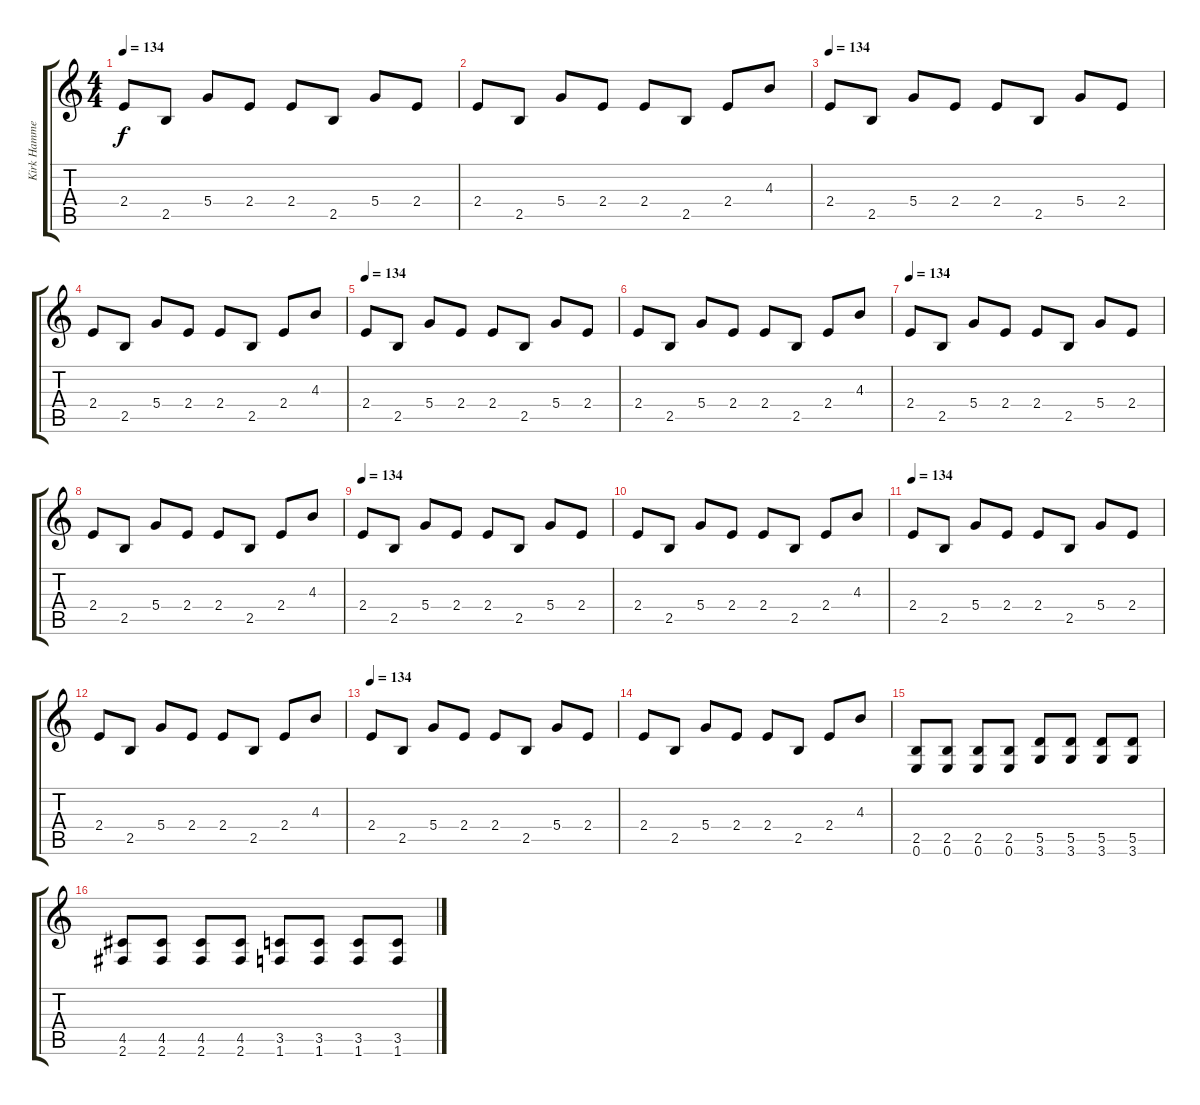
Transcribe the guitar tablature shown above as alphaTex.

\track ("Kirk Hammet" "Kirk Hamme") {instrument overdrivenguitar}
\staff {score tabs}
\tuning (E4 B3 G3 D3 A2 E2) {hide}
\ts (4 4)
\tempo 134
\clef g2
\ks c
2.4.8{dy f} 2.5.8 5.4.8 2.4.8 2.4.8 2.5.8 5.4.8 2.4.8 |
2.4.8 2.5.8 5.4.8 2.4.8 2.4.8 2.5.8 2.4.8 4.3.8 |
\tempo 134
2.4.8 2.5.8 5.4.8 2.4.8 2.4.8 2.5.8 5.4.8 2.4.8 |
2.4.8 2.5.8 5.4.8 2.4.8 2.4.8 2.5.8 2.4.8 4.3.8 |
\tempo 134
2.4.8 2.5.8 5.4.8 2.4.8 2.4.8 2.5.8 5.4.8 2.4.8 |
2.4.8 2.5.8 5.4.8 2.4.8 2.4.8 2.5.8 2.4.8 4.3.8 |
\tempo 134
2.4.8 2.5.8 5.4.8 2.4.8 2.4.8 2.5.8 5.4.8 2.4.8 |
2.4.8 2.5.8 5.4.8 2.4.8 2.4.8 2.5.8 2.4.8 4.3.8 |
\tempo 134
2.4.8 2.5.8 5.4.8 2.4.8 2.4.8 2.5.8 5.4.8 2.4.8 |
2.4.8 2.5.8 5.4.8 2.4.8 2.4.8 2.5.8 2.4.8 4.3.8 |
\tempo 134
2.4.8 2.5.8 5.4.8 2.4.8 2.4.8 2.5.8 5.4.8 2.4.8 |
2.4.8 2.5.8 5.4.8 2.4.8 2.4.8 2.5.8 2.4.8 4.3.8 |
\tempo 134
2.4.8 2.5.8 5.4.8 2.4.8 2.4.8 2.5.8 5.4.8 2.4.8 |
2.4.8 2.5.8 5.4.8 2.4.8 2.4.8 2.5.8 2.4.8 4.3.8 |
(2.5 0.6).8 (2.5 0.6).8 (2.5 0.6).8 (2.5 0.6).8 (5.5 3.6).8 (5.5 3.6).8 (5.5 3.6).8 (5.5 3.6).8 |
(4.5 2.6).8 (4.5 2.6).8 (4.5 2.6).8 (4.5 2.6).8 (3.5 1.6).8 (3.5 1.6).8 (3.5 1.6).8 (3.5 1.6).8
